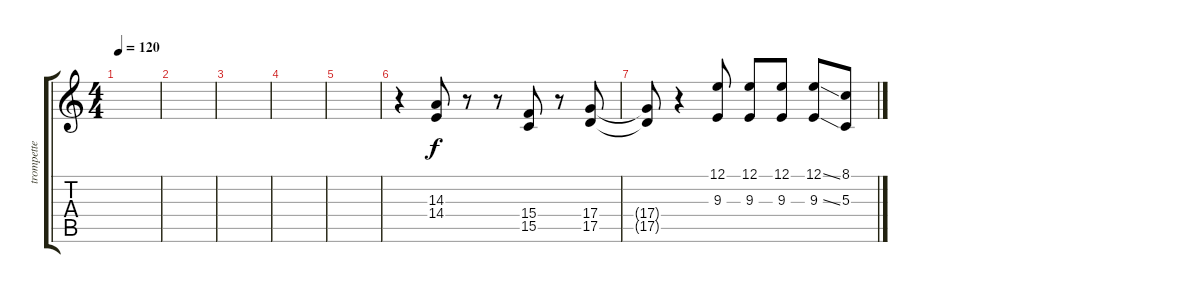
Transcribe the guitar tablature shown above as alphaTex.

\track ("trompette" "trompette") {instrument trumpet}
\staff {score tabs}
\tuning (E4 B3 G3 D3 A2 E2) {hide}
\ts (4 4)
\tempo 120
\clef g2
\ks c
|
|
|
|
|
r.4 (14.3 14.4).8 r.8 r.8 (15.4 15.5).8 r.8 (17.4 17.5).8 |
(17.4{t} 17.5{t}).8 r.4 (12.1 9.3).8 (12.1 9.3).8 (12.1 9.3).8 (12.1{ss} 9.3{ss}).8 (8.1 5.3).8
